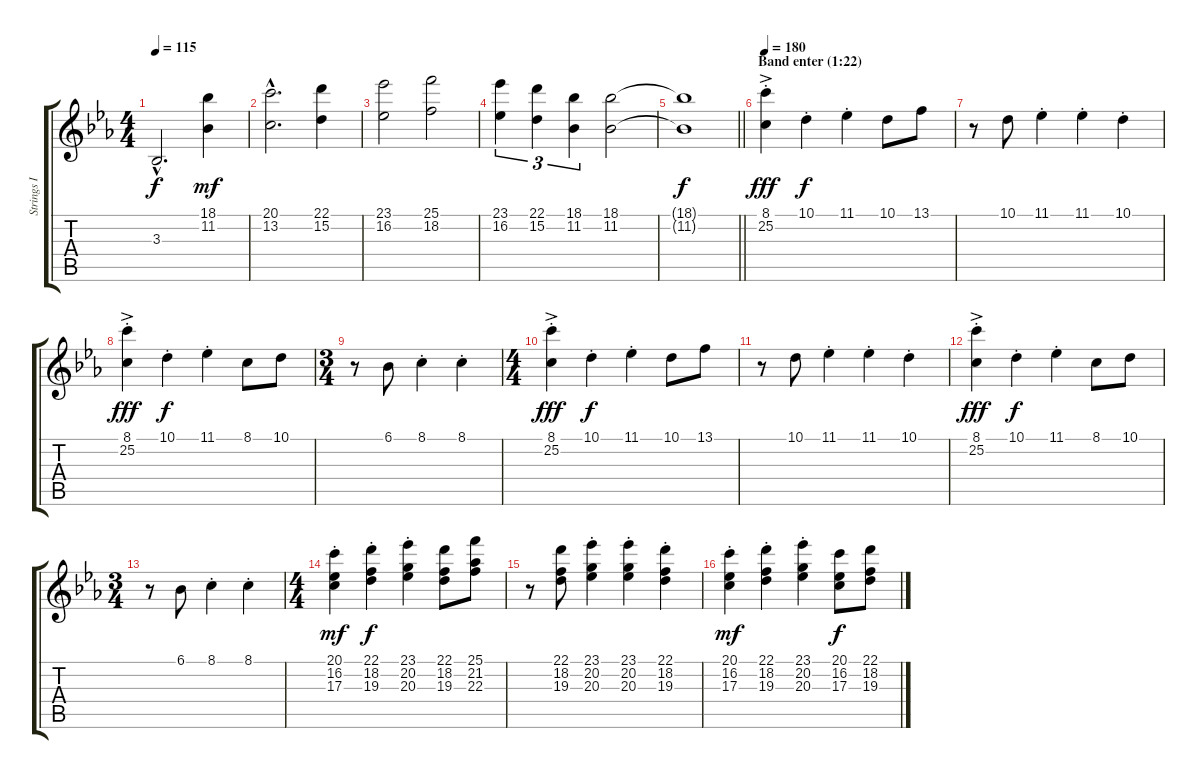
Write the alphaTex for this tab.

\track ("Strings I" "Strings I") {instrument stringensemble1}
\staff {score tabs}
\tuning (E4 B3 G3 D3 A2 E2) {hide}
\ts (4 4)
\tempo 115
\clef g2
\ks eb
3.3{hac t}.2{d dy f} (18.1 11.2).4{dy mf} |
(20.1{hac} 13.2{hac}).2{d} (22.1 15.2).4 |
(23.1 16.2).2 (25.1 18.2).2 |
(23.1 16.2).4{tu (3 2)} (22.1 15.2).4{tu (3 2)} (18.1 11.2).4{tu (3 2)} (18.1 11.2).2 |
\barLineRight lightlight
(18.1{t} 11.2{t}).1{dy f} |
\section ("" "Band enter (1:22)")
\tempo 180
(8.1{st} 25.2{ac st}).4{dy fff} 10.1{st}.4{dy f} 11.1{st}.4 10.1.8 13.1.8 |
r.8 10.1.8 11.1{st}.4 11.1{st}.4 10.1{st}.4 |
(8.1{st} 25.2{ac st}).4{dy fff} 10.1{st}.4{dy f} 11.1{st}.4 8.1.8 10.1.8 |
\ts (3 4)
r.8 6.1.8 8.1{st}.4 8.1{st}.4 |
\ts (4 4)
(8.1{st} 25.2{ac st}).4{dy fff} 10.1{st}.4{dy f} 11.1{st}.4 10.1.8 13.1.8 |
r.8 10.1.8 11.1{st}.4 11.1{st}.4 10.1{st}.4 |
(8.1{st} 25.2{ac st}).4{dy fff} 10.1{st}.4{dy f} 11.1{st}.4 8.1.8 10.1.8 |
\ts (3 4)
r.8 6.1.8 8.1{st}.4 8.1{st}.4 |
\ts (4 4)
(20.1{st} 16.2{st} 17.3{st}).4{dy mf} (22.1{st} 18.2{st} 19.3{st}).4{dy f} (23.1{st} 20.2{st} 20.3{st}).4 (22.1 18.2 19.3).8 (25.1 21.2 22.3).8 |
r.8 (22.1 18.2 19.3).8 (23.1{st} 20.2{st} 20.3{st}).4 (23.1{st} 20.2{st} 20.3{st}).4 (22.1{st} 18.2{st} 19.3{st}).4 |
(20.1{st} 16.2{st} 17.3).4{dy mf} (22.1{st} 18.2{st} 19.3{st}).4 (23.1{st} 20.2{st} 20.3{st}).4 (20.1 16.2 17.3).8{dy f} (22.1 18.2 19.3).8
